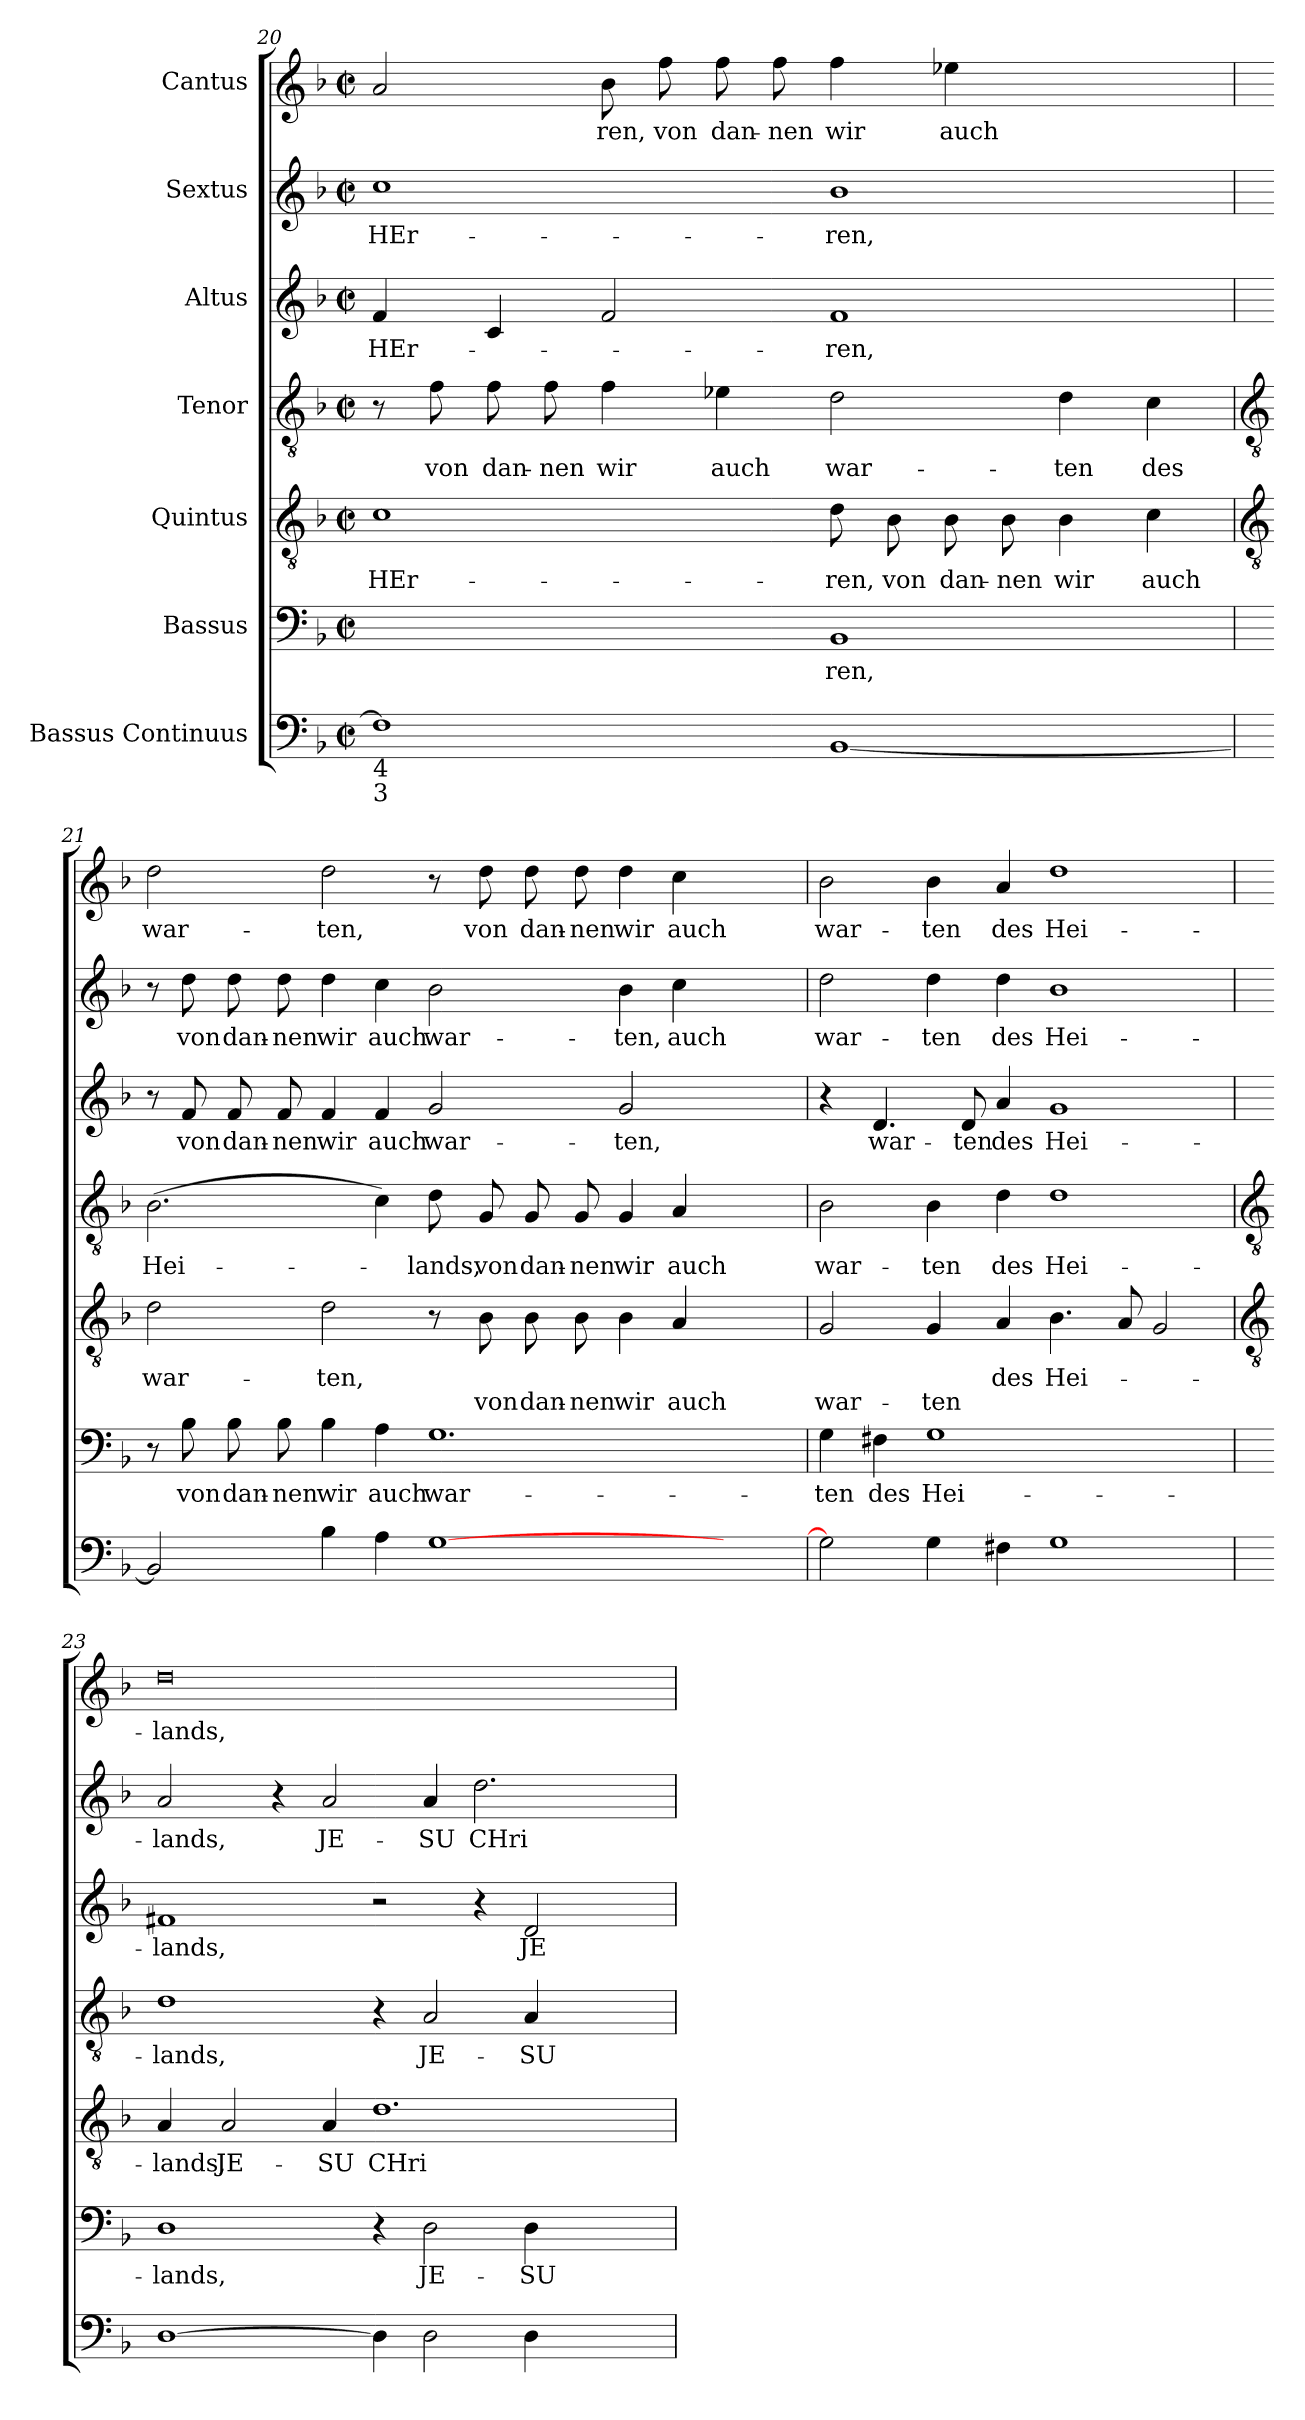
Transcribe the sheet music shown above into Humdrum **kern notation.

**kern	**kern	**text	**kern	**text	**text	**kern	**text	**kern	**text	**kern	**text	**kern	**text
*part7	*part6	*part6	*part5	*part5	*part5	*part4	*part4	*part3	*part3	*part2	*part2	*part1	*part1
*staff7	*staff6	*staff6	*staff5	*staff5	*staff5	*staff4	*staff4	*staff3	*staff3	*staff2	*staff2	*staff1	*staff1
*I"Bassus Continuus	*I"Bassus	*	*I"Quintus	*	*	*I"Tenor	*	*I"Altus	*	*I"Sextus	*	*I"Cantus	*
*clefF4	*clefF4	*	*clefGv2	*	*	*clefGv2	*	*clefG2	*	*clefG2	*	*clefG2	*
*k[b-]	*k[b-]	*	*k[b-]	*	*	*k[b-]	*	*k[b-]	*	*k[b-]	*	*k[b-]	*
*F:	*F:	*	*F:	*	*	*F:	*	*F:	*	*F:	*	*F:	*
*M4/2	*M4/2	*	*M4/2	*	*	*M4/2	*	*M4/2	*	*M4/2	*	*M4/2	*
*met(c|)	*met(c|)	*	*met(c|)	*	*	*met(c|)	*	*met(c|)	*	*met(c|)	*	*met(c|)	*
=20	=20	=20	=20	=20	=20	=20	=20	=20	=20	=20	=20	=20	=20
!LO:TX:b:t=4	!	!	!	!	!	!	!	!	!	!	!	!	!
!LO:TX:b:t=3	!	!	!	!	!	!	!	!	!	!	!	!	!
!	!	!	!	!LO:LY:b	!	!	!	!	!LO:LY:b	!	!LO:LY:b	!	!
1F]	1Fyy]	.	1c	HEr-	.	8r	.	4f	HEr-	1cc	HEr-	2a	.
!	!	!	!	!	!	!	!LO:LY:b	!	!	!	!	!	!
.	.	.	.	.	.	8f	von	.	.	.	.	.	.
!	!	!	!	!	!	!	!LO:LY:b	!	!	!	!	!	!
.	.	.	.	.	.	8f	dan-	4c	.	.	.	.	.
!	!	!	!	!	!	!	!LO:LY:b	!	!	!	!	!	!
.	.	.	.	.	.	8f	-nen	.	.	.	.	.	.
!	!	!	!	!	!	!	!LO:LY:b	!	!	!	!	!	!LO:LY:b
.	.	.	.	.	.	4f	wir	2f	.	.	.	8b-	-ren,
!	!	!	!	!	!	!	!	!	!	!	!	!	!LO:LY:b
.	.	.	.	.	.	.	.	.	.	.	.	8ff	von
!	!	!	!	!	!	!	!LO:LY:b	!	!	!	!	!	!LO:LY:b
.	.	.	.	.	.	4e-X	auch	.	.	.	.	8ff	dan-
!	!	!	!	!	!	!	!	!	!	!	!	!	!LO:LY:b
.	.	.	.	.	.	.	.	.	.	.	.	8ff	-nen
!	!	!LO:LY:b	!	!LO:LY:b	!	!	!LO:LY:b	!	!LO:LY:b	!	!LO:LY:b	!	!LO:LY:b
[1BB-	1BB-	-ren,	8d	-ren,	.	2d	war-	1f	-ren,	1b-	-ren,	4ff	wir
!	!	!	!	!LO:LY:b	!	!	!	!	!	!	!	!	!
.	.	.	8B-	von	.	.	.	.	.	.	.	.	.
!	!	!	!	!LO:LY:b	!	!	!	!	!	!	!	!	!LO:LY:b
.	.	.	8B-	dan-	.	.	.	.	.	.	.	4ee-X	auch
!	!	!	!	!LO:LY:b	!	!	!	!	!	!	!	!	!
.	.	.	8B-	-nen	.	.	.	.	.	.	.	.	.
!	!	!	!	!LO:LY:b	!	!	!LO:LY:b	!	!	!	!	!	!
.	.	.	4B-	wir	.	4d	-ten	.	.	.	.	2ryy	.
!	!	!	!	!LO:LY:b	!	!	!LO:LY:b	!	!	!	!	!	!
.	.	.	4c	auch	.	4c	des	.	.	.	.	.	.
!!LO:LB:g=z
=21	=21	=21	=21	=21	=21	=21	=21	=21	=21	=21	=21	=21	=21
*	*	*	*clefGv2	*	*	*clefGv2	*	*	*	*	*	*	*
!	!	!	!	!LO:LY:b	!	!	!LO:LY:b	!	!	!	!	!	!LO:LY:b
2BB-]	8r	.	2d	war-	.	(>2.B-	Hei-	8r	.	8r	.	2dd	war-
!	!	!LO:LY:b	!	!	!	!	!	!	!LO:LY:b	!	!LO:LY:b	!	!
.	8B-	von	.	.	.	.	.	8f	von	8dd	von	.	.
!	!	!LO:LY:b	!	!	!	!	!	!	!LO:LY:b	!	!LO:LY:b	!	!
.	8B-	dan-	.	.	.	.	.	8f	dan-	8dd	dan-	.	.
!	!	!LO:LY:b	!	!	!	!	!	!	!LO:LY:b	!	!LO:LY:b	!	!
.	8B-	-nen	.	.	.	.	.	8f	-nen	8dd	-nen	.	.
!	!	!LO:LY:b	!	!LO:LY:b	!	!	!	!	!LO:LY:b	!	!LO:LY:b	!	!LO:LY:b
4B-	4B-	wir	2d	-ten,	.	.	.	4f	wir	4dd	wir	2dd	-ten,
!	!	!LO:LY:b	!	!	!	!	!	!	!LO:LY:b	!	!LO:LY:b	!	!
4A	4A	auch	.	.	.	4c)	.	4f	auch	4cc	auch	.	.
!	!	!LO:LY:b	!	!	!	!	!LO:LY:b	!	!LO:LY:b	!	!LO:LY:b	!	!
[1G	1.G	war-	8r	.	.	8d	-lands,	2g	war-	2b-	war-	8r	.
!	!	!	!	!	!LO:LY:b	!	!LO:LY:b	!	!	!	!	!	!LO:LY:b
.	.	.	8B-	.	von	8G	von	.	.	.	.	8dd	von
!	!	!	!	!	!LO:LY:b	!	!LO:LY:b	!	!	!	!	!	!LO:LY:b
.	.	.	8B-	.	dan-	8G	dan-	.	.	.	.	8dd	dan-
!	!	!	!	!	!LO:LY:b	!	!LO:LY:b	!	!	!	!	!	!LO:LY:b
.	.	.	8B-	.	-nen	8G	-nen	.	.	.	.	8dd	-nen
!	!	!	!	!	!LO:LY:b	!	!LO:LY:b	!	!LO:LY:b	!	!LO:LY:b	!	!LO:LY:b
.	.	.	4B-	.	wir	4G	wir	2g	-ten,	4b-	-ten,	4dd	wir
!	!	!	!	!	!LO:LY:b	!	!LO:LY:b	!	!	!	!LO:LY:b	!	!LO:LY:b
.	.	.	4A	.	auch	4A	auch	.	.	4cc	auch	4cc	auch
2ryy	.	.	2ryy	.	.	2ryy	.	2ryy	.	2ryy	.	2ryy	.
=22	=22	=22	=22	=22	=22	=22	=22	=22	=22	=22	=22	=22	=22
!	!	!LO:LY:b	!	!	!LO:LY:b	!	!LO:LY:b	!	!	!	!LO:LY:b	!	!LO:LY:b
2G]	4G	-ten	2G	.	war-	2B-	war-	4r	.	2dd	war-	2b-	war-
!	!	!LO:LY:b	!	!	!	!	!	!	!LO:LY:b	!	!	!	!
.	4F#X	des	.	.	.	.	.	4.d	war-	.	.	.	.
!	!	!LO:LY:b	!	!	!LO:LY:b	!	!LO:LY:b	!	!	!	!LO:LY:b	!	!LO:LY:b
4G	1G	Hei-	4G	.	-ten	4B-	-ten	.	.	4dd	-ten	4b-	-ten
!	!	!	!	!	!	!	!	!	!LO:LY:b	!	!	!	!
.	.	.	.	.	.	.	.	8d	-ten	.	.	.	.
!	!	!	!	!LO:LY:b	!	!	!LO:LY:b	!	!LO:LY:b	!	!LO:LY:b	!	!LO:LY:b
4F#X	.	.	4A	des	.	4d	des	4a	des	4dd	des	4a	des
!	!	!	!	!LO:LY:b	!	!	!LO:LY:b	!	!LO:LY:b	!	!LO:LY:b	!	!LO:LY:b
1G	.	.	4.B-	Hei-	.	1d	Hei-	1g	Hei-	1b-	Hei-	1dd	Hei-
.	.	.	8A	.	.	.	.	.	.	.	.	.	.
.	2ryy	.	2G	.	.	.	.	.	.	.	.	.	.
!!LO:LB:g=z
=23	=23	=23	=23	=23	=23	=23	=23	=23	=23	=23	=23	=23	=23
*	*	*	*clefGv2	*	*	*clefGv2	*	*	*	*	*	*	*
!	!	!LO:LY:b	!	!LO:LY:b	!	!	!LO:LY:b	!	!LO:LY:b	!	!LO:LY:b	!	!LO:LY:b
[1D	1D	-lands,	4A	-lands,	.	1d	-lands,	1f#X	-lands,	2a	-lands,	0dd	-lands,
!	!	!	!	!LO:LY:b	!	!	!	!	!	!	!	!	!
.	.	.	2A	JE-	.	.	.	.	.	.	.	.	.
.	.	.	.	.	.	.	.	.	.	4r	.	.	.
!	!	!	!	!LO:LY:b	!	!	!	!	!	!	!LO:LY:b	!	!
.	.	.	4A	-SU	.	.	.	.	.	2a	JE-	.	.
!	!	!	!	!LO:LY:b	!	!	!	!	!	!	!	!	!
4D]	4r	.	1.d	CHri-	.	4r	.	2r	.	.	.	.	.
!	!	!LO:LY:b	!	!	!	!	!LO:LY:b	!	!	!	!LO:LY:b	!	!
2D	2D	JE-	.	.	.	2A	JE-	.	.	4a	-SU	.	.
!	!	!	!	!	!	!	!	!	!	!	!LO:LY:b	!	!
.	.	.	.	.	.	.	.	4r	.	2.dd	CHri-	.	.
!	!	!LO:LY:b	!	!	!	!	!LO:LY:b	!	!LO:LY:b	!	!	!	!
4D	4D	-SU	.	.	.	4A	-SU	2d	JE-	.	.	.	.
2ryy	2ryy	.	.	.	.	2ryy	.	.	.	.	.	2ryy	.
.	.	.	.	.	.	.	.	4ryy	.	4ryy	.	.	.
=	=	=	=	=	=	=	=	=	=	=	=	=	=
*-	*-	*-	*-	*-	*-	*-	*-	*-	*-	*-	*-	*-	*-
